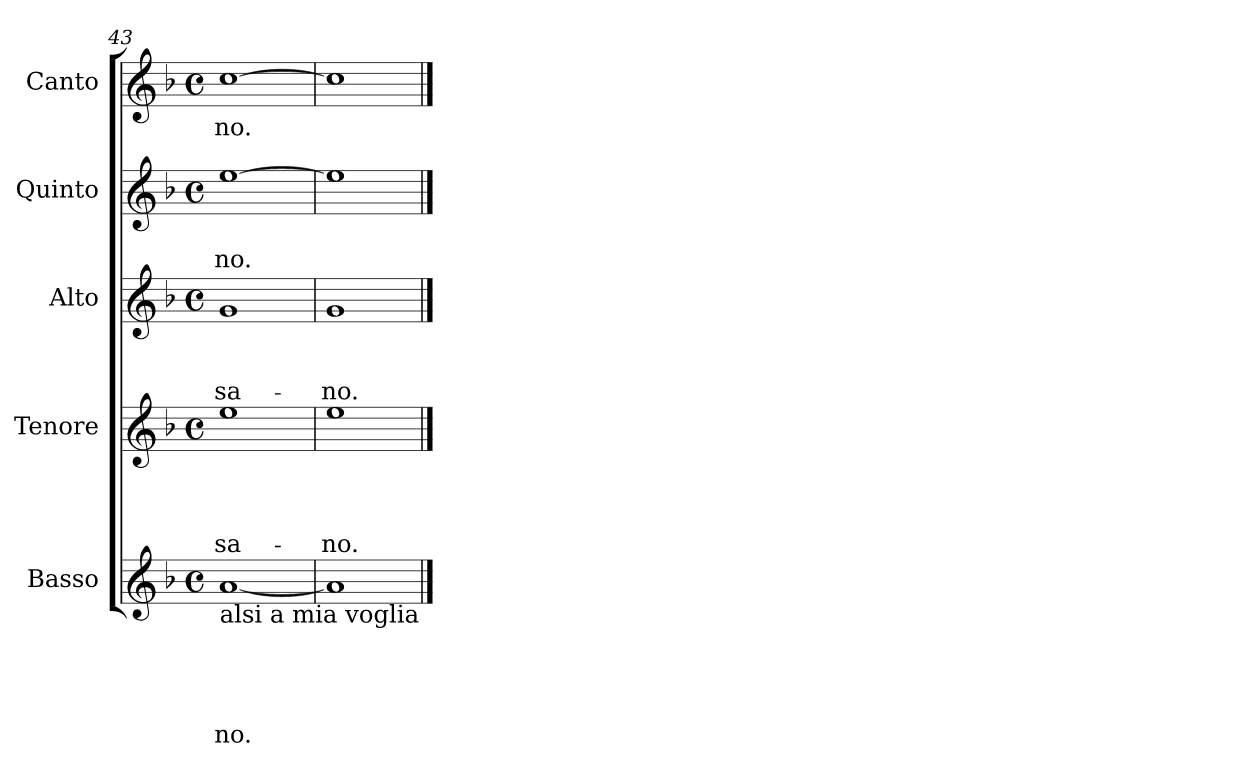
**kern	**text	**text	**text	**text	**text	**kern	**text	**text	**text	**text	**kern	**text	**text	**text	**kern	**text	**text	**kern	**text
*part5	*part5	*part5	*part5	*part5	*part5	*part4	*part4	*part4	*part4	*part4	*part3	*part3	*part3	*part3	*part2	*part2	*part2	*part1	*part1
*staff5	*staff5	*staff5	*staff5	*staff5	*staff5	*staff4	*staff4	*staff4	*staff4	*staff4	*staff3	*staff3	*staff3	*staff3	*staff2	*staff2	*staff2	*staff1	*staff1
*I"Basso	*	*	*	*	*	*I"Tenore	*	*	*	*	*I"Alto	*	*	*	*I"Quinto	*	*	*I"Canto	*
*clefG2	*	*	*	*	*	*clefG2	*	*	*	*	*clefG2	*	*	*	*clefG2	*	*	*clefG2	*
*k[b-]	*	*	*	*	*	*k[b-]	*	*	*	*	*k[b-]	*	*	*	*k[b-]	*	*	*k[b-]	*
*F:	*	*	*	*	*	*F:	*	*	*	*	*F:	*	*	*	*F:	*	*	*F:	*
*M4/4	*	*	*	*	*	*M4/4	*	*	*	*	*M4/4	*	*	*	*M4/4	*	*	*M4/4	*
*met(c)	*	*	*	*	*	*met(c)	*	*	*	*	*met(c)	*	*	*	*met(c)	*	*	*met(c)	*
=43	=43	=43	=43	=43	=43	=43	=43	=43	=43	=43	=43	=43	=43	=43	=43	=43	=43	=43	=43
!LO:TX:b:t=alsi a mia voglia	!	!	!	!	!	!	!	!	!	!	!	!	!	!	!	!	!	!	!
!	!	!	!	!	!LO:LY:b	!	!	!	!	!LO:LY:b	!	!	!	!LO:LY:b	!	!	!LO:LY:b	!	!LO:LY:b
[<1a	.	.	.	.	-no.	1ee	.	.	.	-sa-	1g	.	.	-sa-	[>1ee	.	-no.	[>1cc	-no.
=44	=44	=44	=44	=44	=44	=44	=44	=44	=44	=44	=44	=44	=44	=44	=44	=44	=44	=44	=44
!	!	!	!	!	!	!	!	!	!	!LO:LY:b	!	!	!	!LO:LY:b	!	!	!	!	!
1a]	.	.	.	.	.	1ee	.	.	.	-no.	1g	.	.	-no.	1ee]	.	.	1cc]	.
==	==	==	==	==	==	==	==	==	==	==	==	==	==	==	==	==	==	==	==
*-	*-	*-	*-	*-	*-	*-	*-	*-	*-	*-	*-	*-	*-	*-	*-	*-	*-	*-	*-
